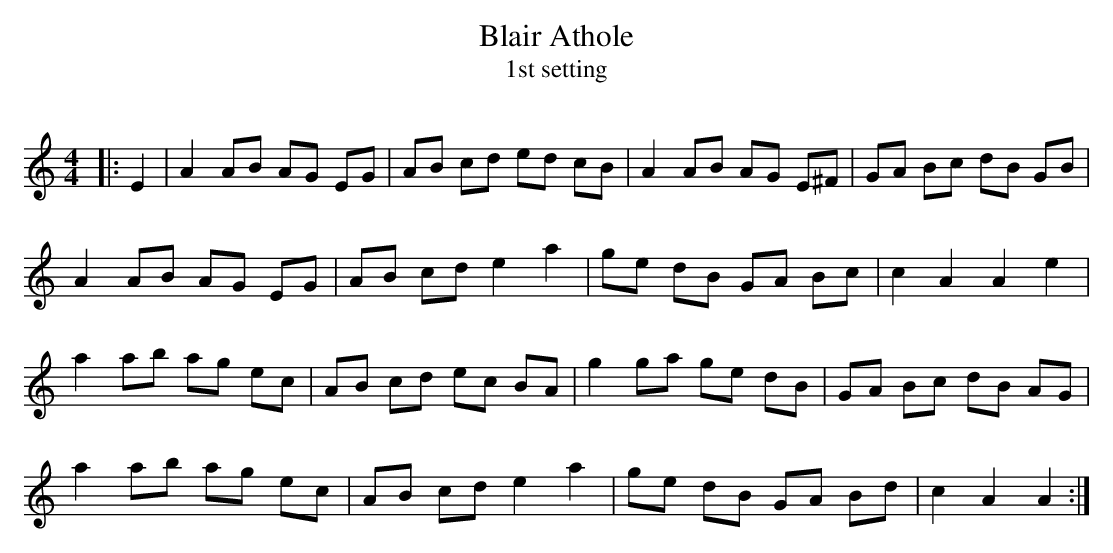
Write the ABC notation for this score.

X:1
T: Blair Athole
T: 1st setting
Q:232
K:Am
M:4/4
L:1/8
|:E2|A2AB AG EG|AB cd ed cB|A2AB AG E^F|GA Bc dB GB|
A2AB AG EG|AB cd e2a2|ge dB GA Bc|c2A2 A2e2|
a2ab ag ec|AB cd ec BA|g2ga ge dB|GA Bc dB AG|
a2ab ag ec|AB cd e2a2|ge dB GA Bd|c2A2 A2:|
